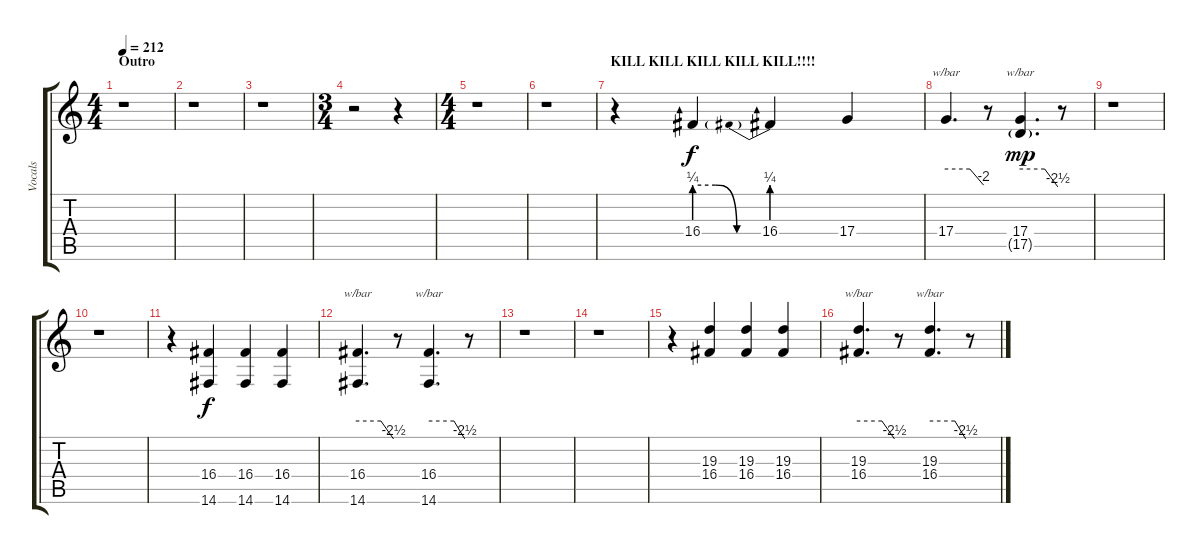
\track ("Vocals" "Vocals") {instrument viola}
\staff {score tabs}
\tuning (E4 B3 G3 D3 A2 E2) {hide}
\ts (4 4)
\section ("" "Outro")
\tempo 212
\clef g2
\ks c
r.1{dy f} |
r.1 |
r.1 |
\ts (3 4)
r.2 r.4 |
\ts (4 4)
r.1 |
r.1 |
\section ("" "KILL KILL KILL KILL KILL!!!!")
r.4 16.4{be (custom 0 1 20 1 40 0 60 0)}.4 16.4{be (prebend 0 1 60 1)}.4 17.4.4 |
17.4.4{d tbe (custom default 0 0 38 0 60 -8)} r.8 (17.4 17.5{g}).4{d tbe (custom default 0 0 39 0 60 -10) dy mp} r.8 |
r.1 |
r.1 |
r.4 (16.4 14.6).4{dy f} (16.4 14.6).4 (16.4 14.6).4 |
(16.4 14.6).4{d tbe (custom default 0 0 39 0 60 -10)} r.8 (16.4 14.6).4{d tbe (custom default 0 0 42 0 60 -10)} r.8 |
r.1 |
r.1 |
r.4{volume 15} (19.3 16.4).4 (19.3 16.4).4 (19.3 16.4).4 |
(19.3 16.4).4{d tbe (custom default 0 0 39 0 60 -10)} r.8 (19.3 16.4).4{d tbe (custom default 0 0 42 0 60 -10)} r.8
